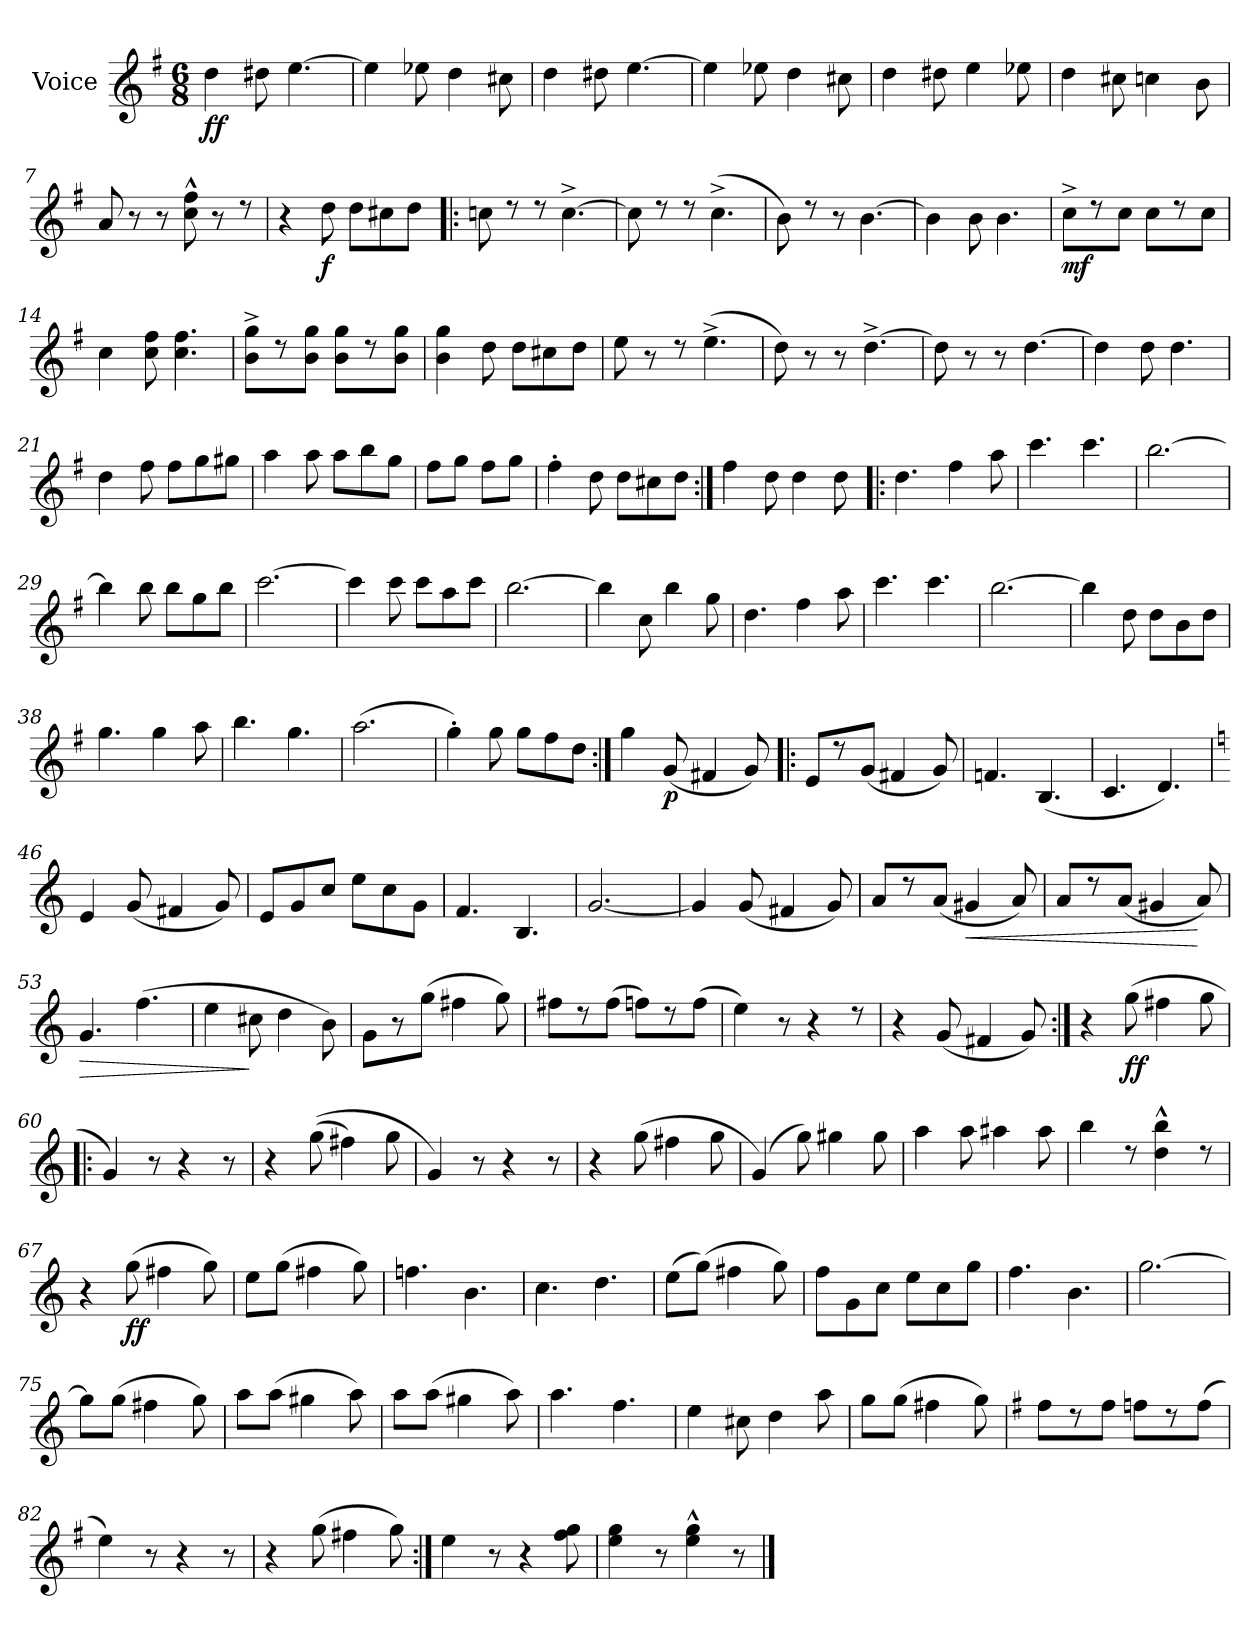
**kern	**dynam
*part1	*part1
*staff1	*staff1
*I"Voice	*
*I'Voice	*
*clefG2	*
*k[f#]	*
*M6/8	*
=1	=1
!	!LO:DY:b
4dd\	ff
8dd#X\	.
[>4.ee\	.
=2	=2
4ee\]	.
8ee-X\	.
4dd\	.
8cc#X\	.
=3	=3
4dd\	.
8dd#X\	.
[>4.ee\	.
=4	=4
4ee\]	.
8ee-X\	.
4dd\	.
8cc#X\	.
=5	=5
4dd\	.
8dd#X\	.
4ee\	.
8ee-X\	.
=6	=6
4dd\	.
8cc#X\	.
4ccn\	.
8b\	.
=7	=7
8a/	.
8r	.
8r	.
8cc\^^> 8ff#\^^>	.
8r	.
8rcc	.
=8	=8
4r	.
!	!LO:DY:b
8dd\	f
8dd\L	.
8cc#X\	.
8dd\J	.
!!LO:LB:g=z
=9!|:	=9!|:
8ccn\	.
8rcc	.
8rcc	.
[>4.cc^>\	.
=10	=10
8cc\]	.
8rcc	.
8rcc	.
(>4.cc^>\	.
=11	=11
8b\)	.
8rcc	.
8r	.
[>4.b\	.
=12	=12
4b\]	.
8b\	.
4.b\	.
=13	=13
!	!LO:DY:b
8cc^>\L	mf
8rcc	.
8cc\J	.
8cc\L	.
8rcc	.
8cc\J	.
=14	=14
4cc\	.
8cc\ 8ff#\	.
4.cc\ 4.ff#\	.
=15	=15
8b\^> 8gg\^>L	.
8rcc	.
8b\ 8gg\J	.
8b\ 8gg\L	.
8rcc	.
8b\ 8gg\J	.
=16	=16
4b\ 4gg\	.
8dd\	.
8dd\L	.
8cc#X\	.
8dd\J	.
=17	=17
8ee\	.
8r	.
8rcc	.
(>4.ee^>\	.
!!LO:LB:g=z
=18	=18
8dd\)	.
8r	.
8r	.
[>4.dd^>\	.
=19	=19
8dd\]	.
8r	.
8r	.
[>4.dd\	.
=20	=20
4dd\]	.
8dd\	.
4.dd\	.
=21	=21
4dd\	.
8ff#\	.
8ff#\L	.
8gg\	.
8gg#X\J	.
=22	=22
4aa\	.
8aa\	.
8aa\L	.
8bb\	.
8gg\J	.
=23	=23
8ff#\L	.
8gg\J	.
8ff#\L	.
8gg\J	.
=24	=24
4ff#'>\	.
8dd\	.
8dd\L	.
8cc#X\	.
8dd\J	.
=25:|!	=25:|!
4ff#\	.
8dd\	.
4dd\	.
8dd\	.
!!LO:LB:g=z
=26!|:	=26!|:
4.dd\	.
4ff#\	.
8aa\	.
=27	=27
4.ccc\	.
4.ccc\	.
=28	=28
[>2.bb\	.
=29	=29
4bb\]	.
8bb\	.
8bb\L	.
8gg\	.
8bb\J	.
=30	=30
[>2.ccc\	.
=31	=31
4ccc\]	.
8ccc\	.
8ccc\L	.
8aa\	.
8ccc\J	.
=32	=32
[>2.bb\	.
=33	=33
4bb\]	.
8cc\	.
4bb\	.
8gg\	.
=34	=34
4.dd\	.
4ff#\	.
8aa\	.
=35	=35
4.ccc\	.
4.ccc\	.
=36	=36
[>2.bb\	.
!!LO:LB:g=z
=37	=37
4bb\]	.
8dd\	.
8dd\L	.
8b\	.
8dd\J	.
=38	=38
4.gg\	.
4gg\	.
8aa\	.
=39	=39
4.bb\	.
4.gg\	.
=40	=40
(>2.aa\	.
=41	=41
4gg'>\)	.
8gg\	.
8gg\L	.
8ff#\	.
8dd\J	.
=42:|!	=42:|!
4gg\	.
!	!LO:DY:b
(<8g/	p
4f#X/	.
8g/)	.
=43!|:	=43!|:
8e/L	.
8rcc	.
(<8g/J	.
4f#X/	.
8g/)	.
=44	=44
4.fn/	.
(<4.B/	.
=45	=45
4.c/	.
4.d/)	.
!!LO:LB:g=z
=46	=46
*k[]	*
4e/	.
(<8g/	.
4f#X/	.
8g/)	.
=47	=47
8e/L	.
8g/	.
8cc/J	.
8ee\L	.
8cc\	.
8g\J	.
=48	=48
4.f/	.
4.B/	.
=49	=49
[<2.g/	.
=50	=50
4g/]	.
(<8g/	.
4f#X/	.
8g/)	.
=51	=51
8a/L	.
8rcc	.
(<8a/J	.
!	!LO:HP:b
4g#X/	<
8a/)	.
=52	=52
8a/L	.
8rcc	.
(<8a/J	.
4g#X/	.
8a/)	[
=53	=53
!	!LO:HP:b
4.g/	>
(>4.ff\	.
=54	=54
4ee\	.
8cc#X\	]
4dd\	.
8b\)	.
!!LO:LB:g=z
=55	=55
8g\L	.
8r	.
(>8gg\J	.
4ff#X\	.
8gg\)	.
=56	=56
8ff#X\L	.
8rcc	.
(>8ff#\J	.
8ffn\L)	.
8rcc	.
(>8ff\J	.
=57	=57
4ee\)	.
8r	.
4r	.
8rcc	.
=58	=58
4r	.
(<8g/	.
4f#X/	.
8g/)	.
=59:|!	=59:|!
4r	.
!	!LO:DY:b
(>8gg\	ff
4ff#X\	.
8gg\	.
=60!|:	=60!|:
4g/)	.
8r	.
4r	.
8r	.
=61	=61
4r	.
(>(<8gg\	.
4ff#X\)	.
8gg\	.
=62	=62
4g/)	.
8r	.
4r	.
8r	.
!!LO:LB:g=z
=63	=63
4r	.
(>8gg\	.
4ff#X\	.
8gg\	.
=64	=64
(<4g/)	.
8gg\)	.
4gg#X\	.
8gg#\	.
=65	=65
4aa\	.
8aa\	.
4aa#X\	.
8aa#\	.
=66	=66
4bb\	.
8rcc	.
4dd\^^> 4bb\^^>	.
8rcc	.
=67	=67
4r	.
!	!LO:DY:b
(>8gg\	ff
4ff#X\	.
8gg\)	.
=68	=68
8ee\L	.
(>8gg\J	.
4ff#X\	.
8gg\)	.
=69	=69
4.ffn\	.
4.b\	.
=70	=70
4.cc\	.
4.dd\	.
=71	=71
(<8ee\L	.
(>8gg\J)	.
4ff#X\	.
8gg\)	.
!!LO:LB:g=z
=72	=72
8ff\L	.
8g\	.
8cc\J	.
8ee\L	.
8cc\	.
8gg\J	.
=73	=73
4.ff\	.
4.b\	.
=74	=74
[>2.gg\	.
=75	=75
8gg\L]	.
(>8gg\J	.
4ff#X\	.
8gg\)	.
=76	=76
8aa\L	.
(>8aa\J	.
4gg#X\	.
8aa\)	.
=77	=77
8aa\L	.
(>8aa\J	.
4gg#X\	.
8aa\)	.
=78	=78
4.aa\	.
4.ff\	.
=79	=79
4ee\	.
8cc#X\	.
4dd\	.
8aa\	.
=80	=80
8gg\L	.
(>8gg\J	.
4ff#X\	.
8gg\)	.
!!LO:LB:g=z
=81	=81
*k[f#]	*
8ff#\L	.
8rcc	.
8ff#\J	.
8ffn\L	.
8rcc	.
(>8ff\J	.
=82	=82
4ee\)	.
8r	.
4r	.
8r	.
=83	=83
4r	.
(>8gg\	.
4ff#X\	.
8gg\)	.
=84:|!	=84:|!
4ee\	.
8r	.
4r	.
8ff#\ 8gg\	.
=85	=85
4ee\ 4gg\	.
8r	.
4ee\^^> 4gg\^^>	.
8r	.
==	==
*-	*-
